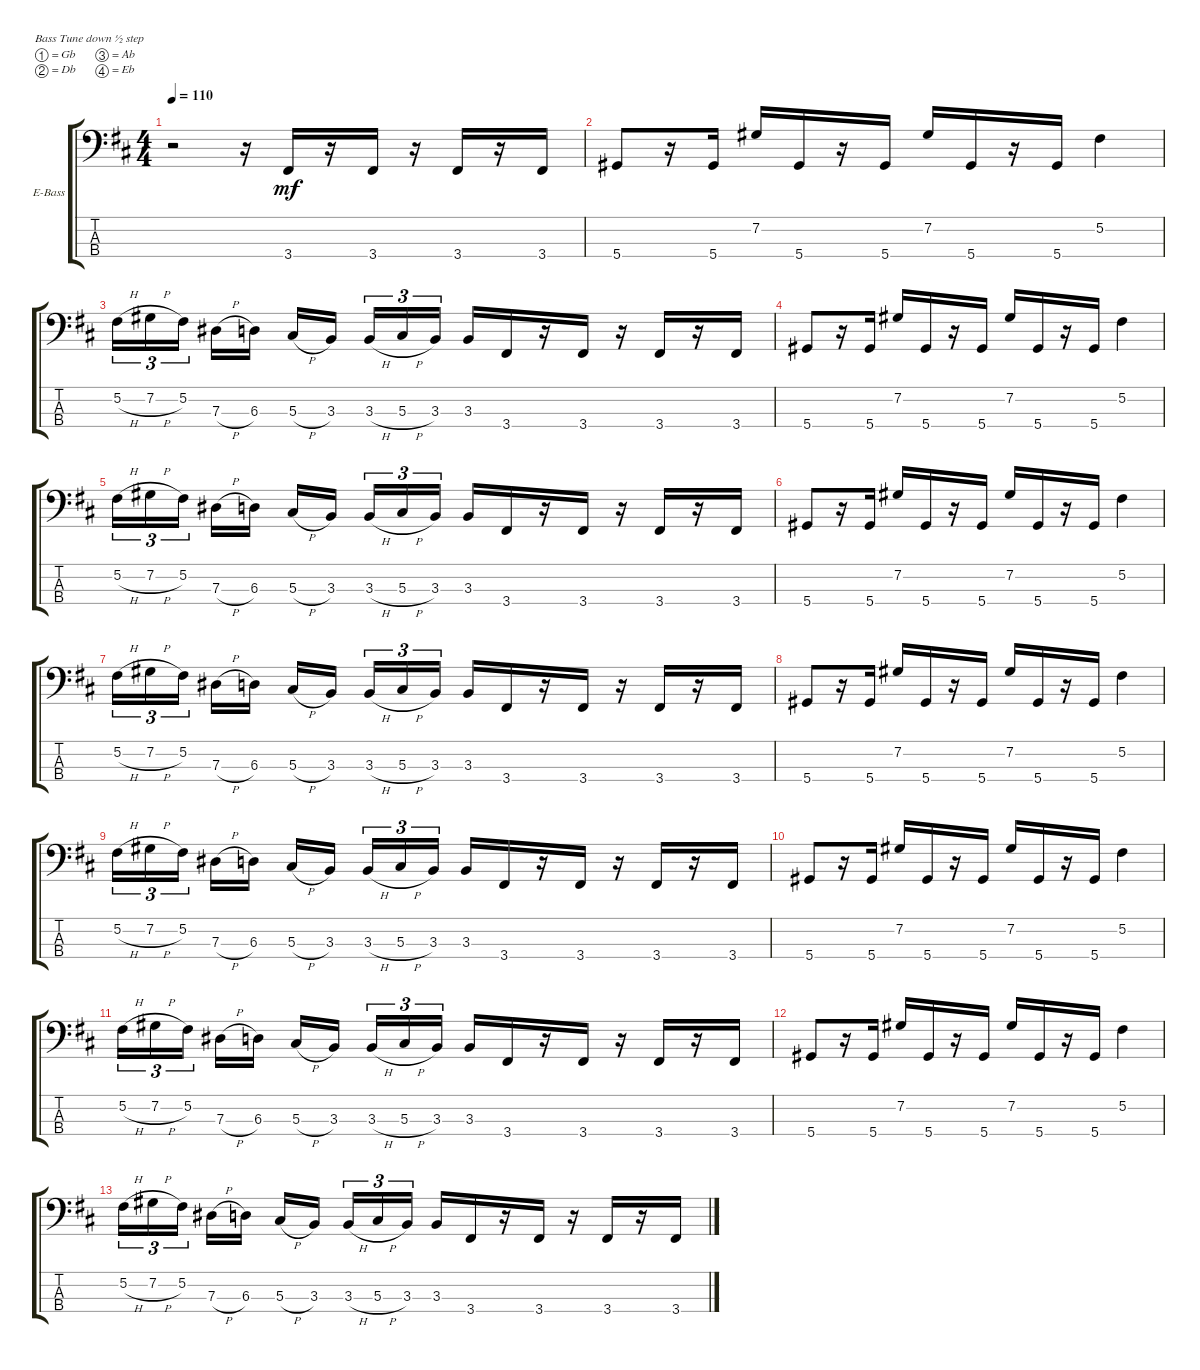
\defaultSystemsLayout 4
\bracketExtendMode groupsimilarinstruments
\firstSystemTrackNameOrientation horizontal
\otherSystemsTrackNameOrientation horizontal
\track ("GENE SIMMONS" "E-Bass") {instrument electricbassfinger}
\staff {score tabs}
\tuning (Gb2 Db2 Ab1 Eb1)
\ts (4 4)
\tempo 110
\clef f4
\ks d
r.2{dy mf} r.16 3.4.16 r.16 3.4.16 r.16 3.4.16 r.16 3.4.16 |
5.4.8 r.16 5.4.16 7.2.16 5.4.16 r.16 5.4.16 7.2.16 5.4.16 r.16 5.4.16 5.2.4 |
5.2{h}.16{tu (3 2)} 7.2{h}.16{tu (3 2)} 5.2.16{tu (3 2)} 7.3{h}.16 6.3.16 5.3{h}.16 3.3.16 3.3{h}.16{tu (3 2)} 5.3{h}.16{tu (3 2)} 3.3.16{tu (3 2)} 3.3.16 3.4.16 r.16 3.4.16 r.16 3.4.16 r.16 3.4.16 |
5.4.8 r.16 5.4.16 7.2.16 5.4.16 r.16 5.4.16 7.2.16 5.4.16 r.16 5.4.16 5.2.4 |
5.2{h}.16{tu (3 2)} 7.2{h}.16{tu (3 2)} 5.2.16{tu (3 2)} 7.3{h}.16 6.3.16 5.3{h}.16 3.3.16 3.3{h}.16{tu (3 2)} 5.3{h}.16{tu (3 2)} 3.3.16{tu (3 2)} 3.3.16 3.4.16 r.16 3.4.16 r.16 3.4.16 r.16 3.4.16 |
5.4.8 r.16 5.4.16 7.2.16 5.4.16 r.16 5.4.16 7.2.16 5.4.16 r.16 5.4.16 5.2.4 |
5.2{h}.16{tu (3 2)} 7.2{h}.16{tu (3 2)} 5.2.16{tu (3 2)} 7.3{h}.16 6.3.16 5.3{h}.16 3.3.16 3.3{h}.16{tu (3 2)} 5.3{h}.16{tu (3 2)} 3.3.16{tu (3 2)} 3.3.16 3.4.16 r.16 3.4.16 r.16 3.4.16 r.16 3.4.16 |
5.4.8 r.16 5.4.16 7.2.16 5.4.16 r.16 5.4.16 7.2.16 5.4.16 r.16 5.4.16 5.2.4 |
5.2{h}.16{tu (3 2)} 7.2{h}.16{tu (3 2)} 5.2.16{tu (3 2)} 7.3{h}.16 6.3.16 5.3{h}.16 3.3.16 3.3{h}.16{tu (3 2)} 5.3{h}.16{tu (3 2)} 3.3.16{tu (3 2)} 3.3.16 3.4.16 r.16 3.4.16 r.16 3.4.16 r.16 3.4.16 |
5.4.8 r.16 5.4.16 7.2.16 5.4.16 r.16 5.4.16 7.2.16 5.4.16 r.16 5.4.16 5.2.4 |
5.2{h}.16{tu (3 2)} 7.2{h}.16{tu (3 2)} 5.2.16{tu (3 2)} 7.3{h}.16 6.3.16 5.3{h}.16 3.3.16 3.3{h}.16{tu (3 2)} 5.3{h}.16{tu (3 2)} 3.3.16{tu (3 2)} 3.3.16 3.4.16 r.16 3.4.16 r.16 3.4.16 r.16 3.4.16 |
5.4.8 r.16 5.4.16 7.2.16 5.4.16 r.16 5.4.16 7.2.16 5.4.16 r.16 5.4.16 5.2.4 |
5.2{h}.16{tu (3 2)} 7.2{h}.16{tu (3 2)} 5.2.16{tu (3 2)} 7.3{h}.16 6.3.16 5.3{h}.16 3.3.16 3.3{h}.16{tu (3 2)} 5.3{h}.16{tu (3 2)} 3.3.16{tu (3 2)} 3.3.16 3.4.16 r.16 3.4.16 r.16 3.4.16 r.16 3.4.16
